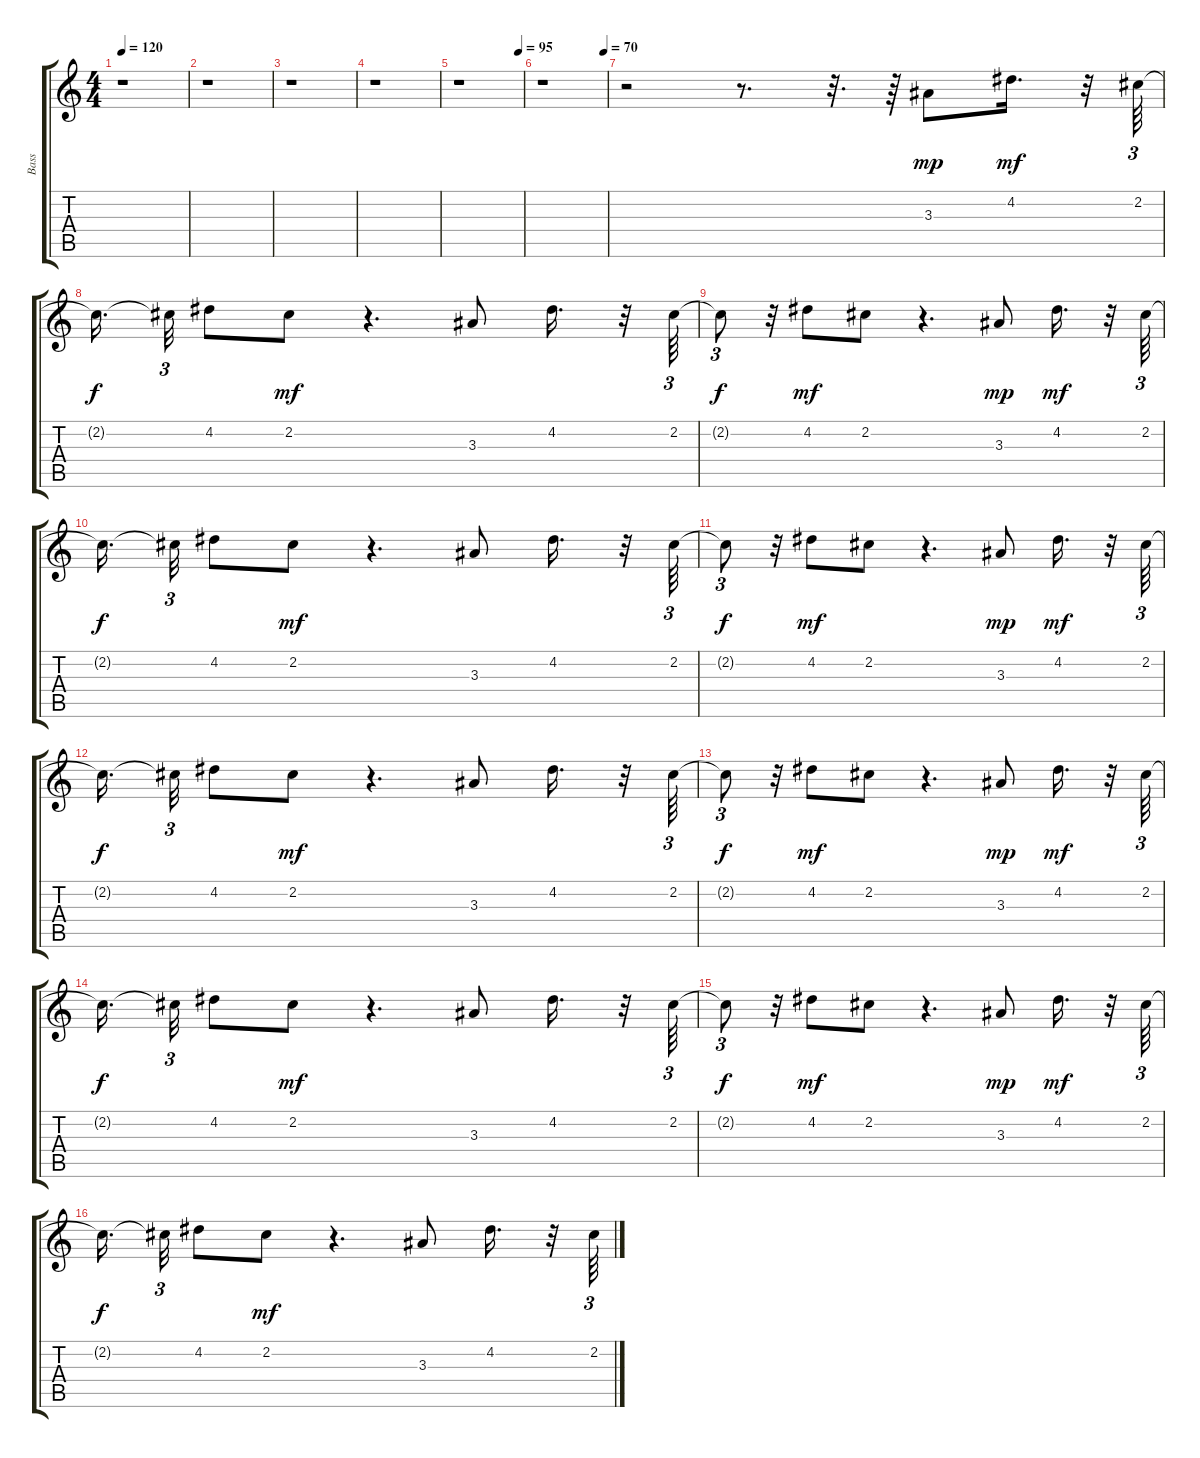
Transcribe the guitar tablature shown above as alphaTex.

\track ("Bass" "Bass") {instrument synthbass2}
\staff {score tabs}
\tuning (E4 B3 G3 D3 A2 E2) {hide}
\ts (4 4)
\tempo 120
\clef g2
\ks c
r.1{dy f} |
r.1 |
r.1 |
r.1 |
\tempo (95 0.9375)
r.1 |
\tempo (70 0.9583333333333334)
r.1 |
r.2 r.8{d} r.32{d} r.64 3.3.8{dy mp balance 13 instrument synthvoice} 4.2.16{d dy mf} r.32 2.2.64{tu (3 2)} |
2.2{t}.16{d dy f beam splitsecondary} 2.2{t}.32{tu (3 2)} 4.2.8 2.2.8{dy mf} r.4{d} 3.3.8 4.2.16{d} r.32 2.2.64{tu (3 2)} |
2.2{t}.8{tu (3 2) dy f} r.32 4.2.8{dy mf} 2.2.8 r.4{d} 3.3.8{dy mp} 4.2.16{d dy mf} r.32 2.2.64{tu (3 2)} |
2.2{t}.16{d dy f beam splitsecondary} 2.2{t}.32{tu (3 2)} 4.2.8 2.2.8{dy mf} r.4{d} 3.3.8 4.2.16{d} r.32 2.2.64{tu (3 2)} |
2.2{t}.8{tu (3 2) dy f} r.32 4.2.8{dy mf} 2.2.8 r.4{d} 3.3.8{dy mp} 4.2.16{d dy mf} r.32 2.2.64{tu (3 2)} |
2.2{t}.16{d dy f beam splitsecondary} 2.2{t}.32{tu (3 2)} 4.2.8 2.2.8{dy mf} r.4{d} 3.3.8 4.2.16{d} r.32 2.2.64{tu (3 2)} |
2.2{t}.8{tu (3 2) dy f} r.32 4.2.8{dy mf} 2.2.8 r.4{d} 3.3.8{dy mp} 4.2.16{d dy mf} r.32 2.2.64{tu (3 2)} |
2.2{t}.16{d dy f beam splitsecondary} 2.2{t}.32{tu (3 2)} 4.2.8 2.2.8{dy mf} r.4{d} 3.3.8 4.2.16{d} r.32 2.2.64{tu (3 2)} |
2.2{t}.8{tu (3 2) dy f} r.32 4.2.8{dy mf} 2.2.8 r.4{d} 3.3.8{dy mp} 4.2.16{d dy mf} r.32 2.2.64{tu (3 2)} |
2.2{t}.16{d dy f beam splitsecondary} 2.2{t}.32{tu (3 2)} 4.2.8 2.2.8{dy mf} r.4{d} 3.3.8 4.2.16{d} r.32 2.2.64{tu (3 2)}
